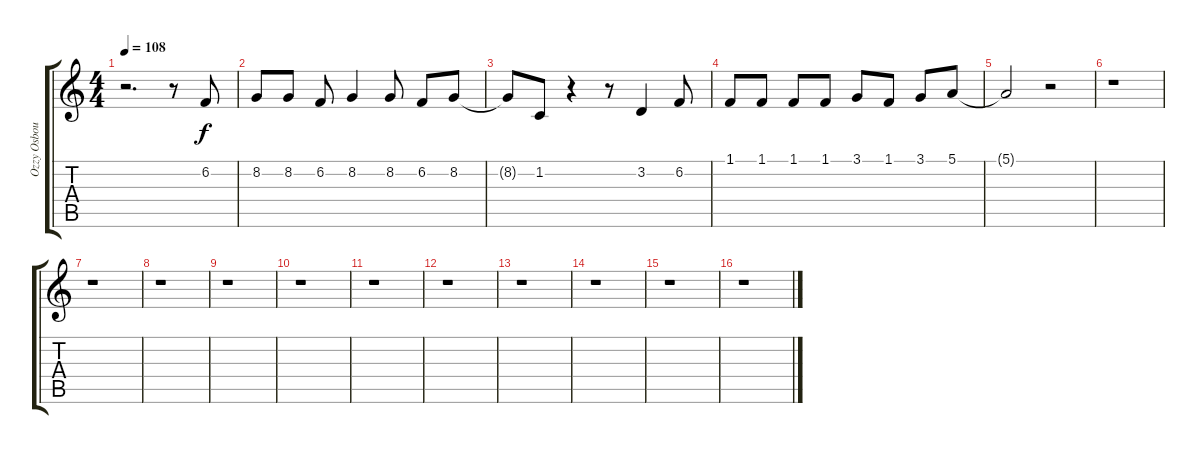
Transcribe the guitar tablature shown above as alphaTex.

\track ("Ozzy Osbourne" "Ozzy Osbou") {instrument lead3calliope}
\staff {score tabs}
\tuning (E4 B3 G3 D3 A2 E2) {hide}
\ts (4 4)
\tempo 108
\clef g2
\ks c
r.2{d dy f} r.8 6.2.8 |
8.2.8 8.2.8 6.2.8 8.2.4 8.2.8 6.2.8 8.2.8 |
8.2{t}.8 1.2.8 r.4 r.8 3.2.4 6.2.8 |
1.1.8 1.1.8 1.1.8 1.1.8 3.1.8 1.1.8 3.1.8 5.1.8 |
5.1{t}.2 r.2 |
r.1 |
r.1 |
r.1 |
r.1 |
r.1 |
r.1 |
r.1 |
r.1 |
r.1 |
r.1 |
r.1
